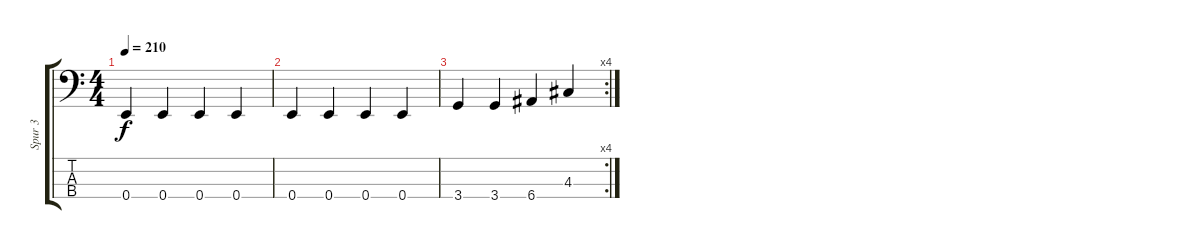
\track ("Spur 3" "Spur 3") {instrument electricbassfinger}
\staff {score tabs}
\tuning (G2 D2 A1 E1) {hide}
\ts (4 4)
\tempo 210
\clef f4
\ks c
0.4.4{dy f} 0.4.4 0.4.4 0.4.4 |
0.4.4 0.4.4 0.4.4 0.4.4 |
\rc 4
3.4.4 3.4.4 6.4.4 4.3.4
